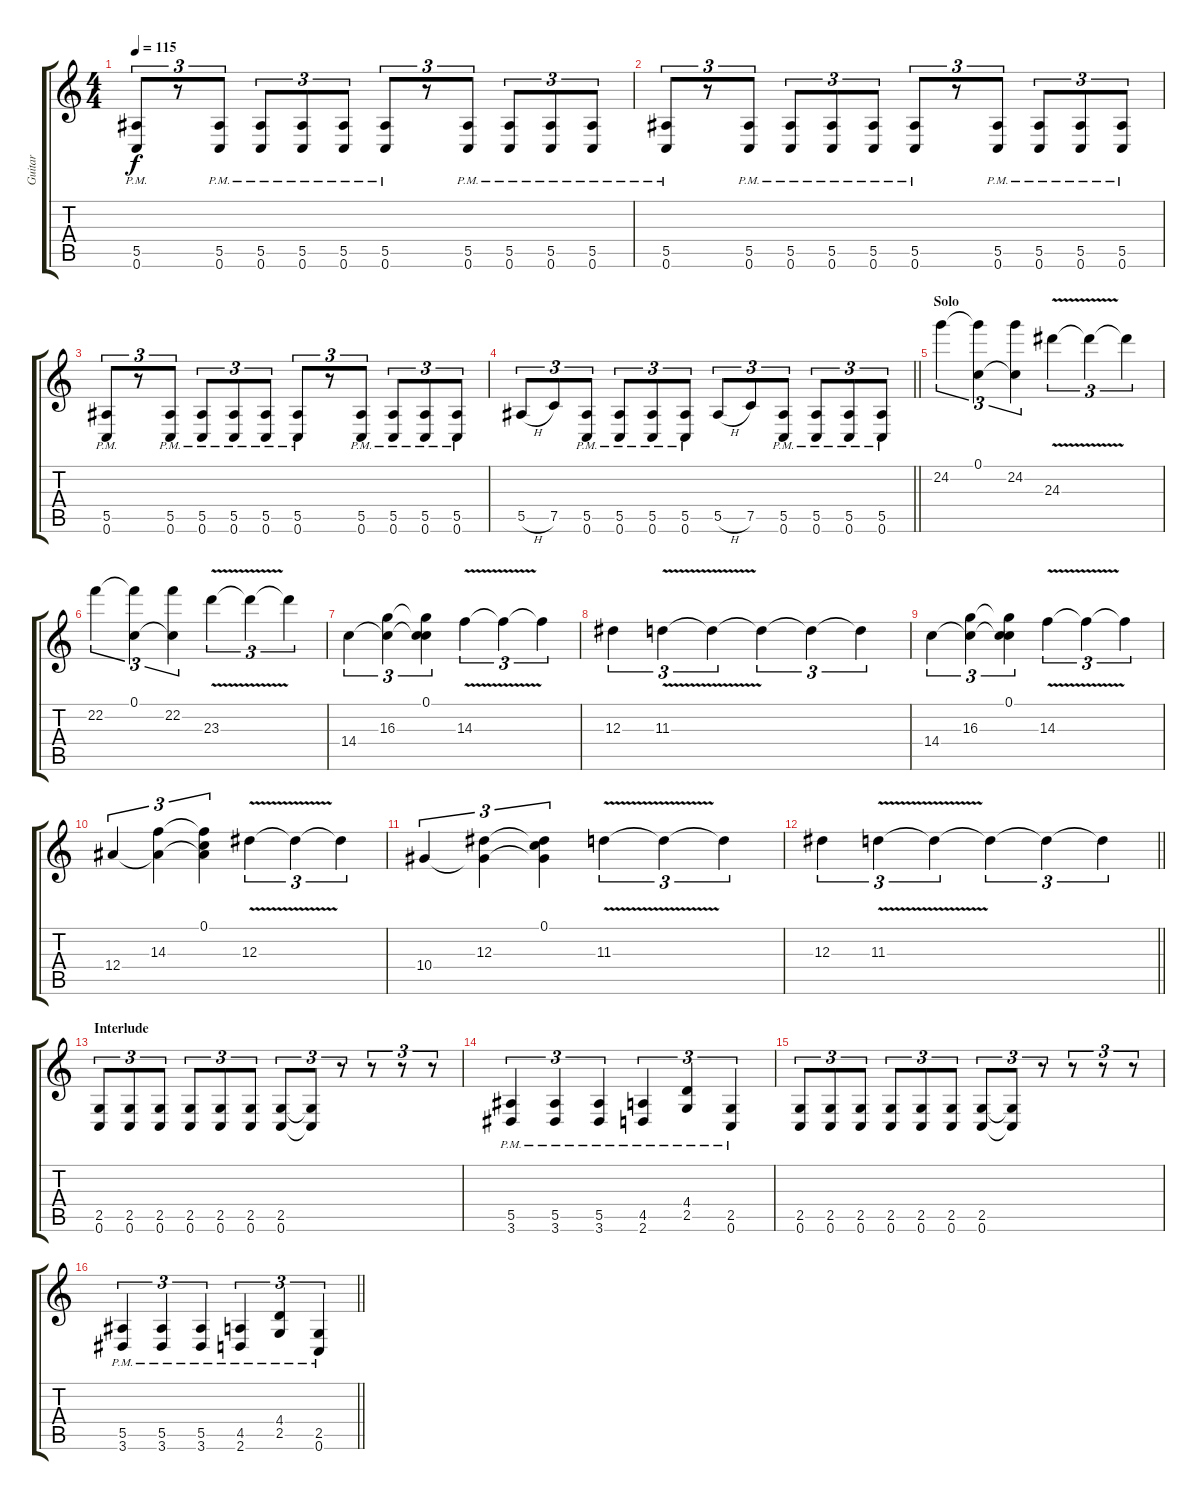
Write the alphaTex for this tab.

\track ("Guitar " "Guitar ") {instrument distortionguitar}
\staff {score tabs}
\tuning (C4 G3 Eb3 Bb2 F2 C2) {hide}
\ts (4 4)
\tempo 115
\clef g2
\ks c
(5.5{pm} 0.6{pm}).8{tu (3 2) dy f} r.8{tu (3 2)} (5.5{pm} 0.6{pm}).8{tu (3 2)} (5.5{pm} 0.6{pm}).8{tu (3 2)} (5.5{pm} 0.6{pm}).8{tu (3 2)} (5.5{pm} 0.6{pm}).8{tu (3 2)} (5.5{pm} 0.6{pm}).8{tu (3 2)} r.8{tu (3 2)} (5.5{pm} 0.6{pm}).8{tu (3 2)} (5.5{pm} 0.6{pm}).8{tu (3 2)} (5.5{pm} 0.6{pm}).8{tu (3 2)} (5.5{pm} 0.6{pm}).8{tu (3 2)} |
(5.5{pm} 0.6{pm}).8{tu (3 2)} r.8{tu (3 2)} (5.5{pm} 0.6{pm}).8{tu (3 2)} (5.5{pm} 0.6{pm}).8{tu (3 2)} (5.5{pm} 0.6{pm}).8{tu (3 2)} (5.5{pm} 0.6{pm}).8{tu (3 2)} (5.5{pm} 0.6{pm}).8{tu (3 2)} r.8{tu (3 2)} (5.5{pm} 0.6{pm}).8{tu (3 2)} (5.5{pm} 0.6{pm}).8{tu (3 2)} (5.5{pm} 0.6{pm}).8{tu (3 2)} (5.5{pm} 0.6{pm}).8{tu (3 2)} |
(5.5{pm} 0.6{pm}).8{tu (3 2)} r.8{tu (3 2)} (5.5{pm} 0.6{pm}).8{tu (3 2)} (5.5{pm} 0.6{pm}).8{tu (3 2)} (5.5{pm} 0.6{pm}).8{tu (3 2)} (5.5{pm} 0.6{pm}).8{tu (3 2)} (5.5{pm} 0.6{pm}).8{tu (3 2)} r.8{tu (3 2)} (5.5{pm} 0.6{pm}).8{tu (3 2)} (5.5{pm} 0.6{pm}).8{tu (3 2)} (5.5{pm} 0.6{pm}).8{tu (3 2)} (5.5{pm} 0.6{pm}).8{tu (3 2)} |
\barLineRight lightlight
5.5{h}.8{tu (3 2)} 7.5.8{tu (3 2)} (5.5{pm} 0.6{pm}).8{tu (3 2)} (5.5{pm} 0.6{pm}).8{tu (3 2)} (5.5{pm} 0.6{pm}).8{tu (3 2)} (5.5{pm} 0.6{pm}).8{tu (3 2)} 5.5{h}.8{tu (3 2)} 7.5.8{tu (3 2)} (5.5{pm} 0.6{pm}).8{tu (3 2)} (5.5{pm} 0.6{pm}).8{tu (3 2)} (5.5{pm} 0.6{pm}).8{tu (3 2)} (5.5{pm} 0.6{pm}).8{tu (3 2)} |
\section ("" "Solo")
24.2.4{tu (3 2)} (0.1 24.2{t}).4{tu (3 2)} (0.1{t} 24.2).4{tu (3 2)} 24.3{v}.4{tu (3 2)} 24.3{t}.4{tu (3 2)} 24.3{t}.4{tu (3 2)} |
22.2.4{tu (3 2)} (0.1 22.2{t}).4{tu (3 2)} (0.1{t} 22.2).4{tu (3 2)} 23.3{v}.4{tu (3 2)} 23.3{t}.4{tu (3 2)} 23.3{t}.4{tu (3 2)} |
14.4.4{tu (3 2)} (16.3 14.4{t}).4{tu (3 2)} (0.1 16.3{t} 14.4{t}).4{tu (3 2)} 14.3{v}.4{tu (3 2)} 14.3{t}.4{tu (3 2)} 14.3{t}.4{tu (3 2)} |
12.3.4{tu (3 2)} 11.3{v}.4{tu (3 2)} 11.3{t}.4{tu (3 2)} 11.3{t}.4{tu (3 2)} 11.3{t}.4{tu (3 2)} 11.3{t}.4{tu (3 2)} |
14.4.4{tu (3 2)} (16.3 14.4{t}).4{tu (3 2)} (0.1 16.3{t} 14.4{t}).4{tu (3 2)} 14.3{v}.4{tu (3 2)} 14.3{t}.4{tu (3 2)} 14.3{t}.4{tu (3 2)} |
12.4.4{tu (3 2)} (14.3 12.4{t}).4{tu (3 2)} (0.1 14.3{t} 12.4{t}).4{tu (3 2)} 12.3{v}.4{tu (3 2)} 12.3{t}.4{tu (3 2)} 12.3{t}.4{tu (3 2)} |
10.4.4{tu (3 2)} (12.3 10.4{t}).4{tu (3 2)} (0.1 12.3{t} 10.4{t}).4{tu (3 2)} 11.3{v}.4{tu (3 2)} 11.3{t}.4{tu (3 2)} 11.3{t}.4{tu (3 2)} |
\barLineRight lightlight
12.3.4{tu (3 2)} 11.3{v}.4{tu (3 2)} 11.3{t}.4{tu (3 2)} 11.3{t}.4{tu (3 2)} 11.3{t}.4{tu (3 2)} 11.3{t}.4{tu (3 2)} |
\section ("" "Interlude")
(2.5 0.6).8{tu (3 2)} (2.5 0.6).8{tu (3 2)} (2.5 0.6).8{tu (3 2)} (2.5 0.6).8{tu (3 2)} (2.5 0.6).8{tu (3 2)} (2.5 0.6).8{tu (3 2)} (2.5 0.6).8{tu (3 2)} (2.5{t} 0.6{t}).8{tu (3 2)} r.8{tu (3 2)} r.8{tu (3 2)} r.8{tu (3 2)} r.8{tu (3 2)} |
(5.5{pm} 3.6{pm}).4{tu (3 2)} (5.5{pm} 3.6{pm}).4{tu (3 2)} (5.5{pm} 3.6{pm}).4{tu (3 2)} (4.5{pm} 2.6{pm}).4{tu (3 2)} (4.4{pm} 2.5{pm}).4{tu (3 2)} (2.5{pm} 0.6{pm}).4{tu (3 2)} |
(2.5 0.6).8{tu (3 2)} (2.5 0.6).8{tu (3 2)} (2.5 0.6).8{tu (3 2)} (2.5 0.6).8{tu (3 2)} (2.5 0.6).8{tu (3 2)} (2.5 0.6).8{tu (3 2)} (2.5 0.6).8{tu (3 2)} (2.5{t} 0.6{t}).8{tu (3 2)} r.8{tu (3 2)} r.8{tu (3 2)} r.8{tu (3 2)} r.8{tu (3 2)} |
\barLineRight lightlight
(5.5{pm} 3.6{pm}).4{tu (3 2)} (5.5{pm} 3.6{pm}).4{tu (3 2)} (5.5{pm} 3.6{pm}).4{tu (3 2)} (4.5{pm} 2.6{pm}).4{tu (3 2)} (4.4{pm} 2.5{pm}).4{tu (3 2)} (2.5{pm} 0.6{pm}).4{tu (3 2)}
